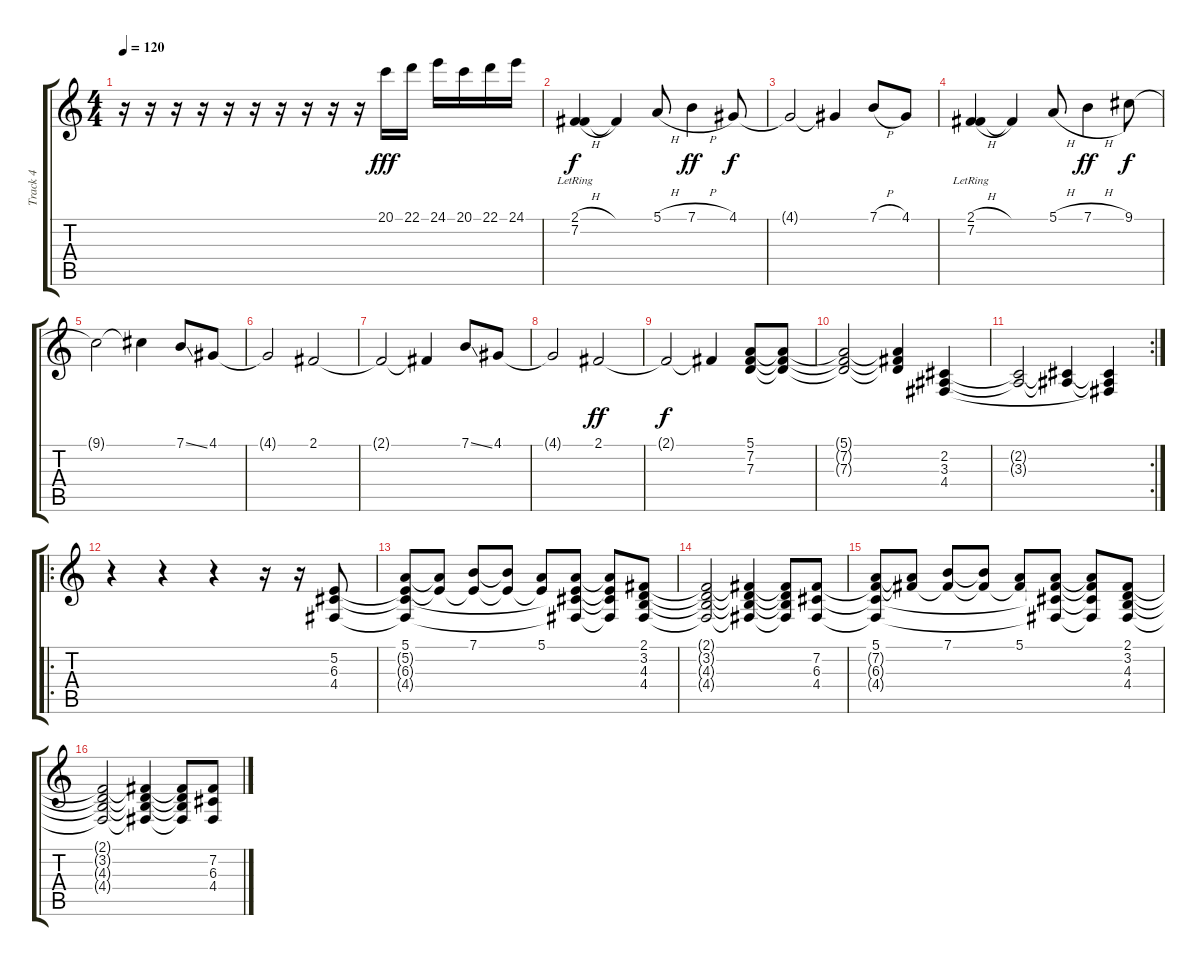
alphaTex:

\track ("Track 4" "Track 4") {instrument fx8scifi}
\staff {score tabs}
\tuning (E4 B3 G3 D3 A2 E2) {hide}
\ts (4 4)
\tempo 120
\clef g2
\ks c
r.16{dy f} r.16 r.16 r.16 r.16 r.16 r.16 r.16 r.16 r.16 20.1.16{dy fff} 22.1.16 24.1.16 20.1.16 22.1.16 24.1.16 |
(2.1{h} 7.2{lr}).4{dy f} 2.1{t}.4 5.1{h}.8 7.1{h}.4{dy ff} 4.1.8{dy f} |
4.1{t}.2 4.1{t}.4 7.1{h}.8 4.1.8 |
(2.1{h} 7.2{lr}).4 2.1{t}.4 5.1{h}.8 7.1{h}.4{dy ff} 9.1.8{dy f} |
9.1{t}.2 9.1{t}.4 7.1{ss}.8 4.1.8 |
4.1{t}.2 2.1.2 |
2.1{t}.2 2.1{t}.4 7.1{ss}.8 4.1.8 |
4.1{t}.2 2.1.2{dy ff} |
2.1{t}.2{dy f} 2.1{t}.4 (5.1 7.2 7.3).8 (5.1{t} 7.2{t} 7.3{t}).8 |
(5.1{t} 7.2{t} 7.3{t}).2 (5.1{t} 7.2{t} 7.3{t}).4 (2.2 3.3 4.4).4 |
\rc 2
(2.2{t} 3.3{t}).2 (2.2{t} 3.3{t}).4 (2.2{t} 3.3{t} 4.4{t}).4 |
\ro
r.4 r.4 r.4 r.16 r.16 (5.2 6.3 4.4).8 |
(5.1 5.2{t} 6.3{t} 4.4{t}).8 (5.1{t} 5.2{t}).8 (7.1 5.2{t}).8 (7.1{t} 5.2{t}).8 (5.1 5.2{t}).8 (5.1{t} 5.2{t} 6.3{t} 4.4{t}).8 (5.1{t} 5.2{t} 6.3{t} 4.4{t}).8 (2.1 3.2 4.3 4.4).8 |
(2.1{t} 3.2{t} 4.3{t} 4.4{t}).2 (2.1{t} 3.2{t} 4.3{t} 4.4{t}).4 (2.1{t} 3.2{t} 4.3{t} 4.4{t}).8 (7.2 6.3 4.4).8 |
(5.1 7.2{t} 6.3{t} 4.4{t}).8 (5.1{t} 7.2{t}).8 (7.1 7.2{t}).8 (7.1{t} 7.2{t}).8 (5.1 7.2{t}).8 (5.1{t} 7.2{t} 6.3{t} 4.4{t}).8 (5.1{t} 7.2{t} 6.3{t} 4.4{t}).8 (2.1 3.2 4.3 4.4).8 |
(2.1{t} 3.2{t} 4.3{t} 4.4{t}).2 (2.1{t} 3.2{t} 4.3{t} 4.4{t}).4 (2.1{t} 3.2{t} 4.3{t} 4.4{t}).8 (7.2 6.3 4.4).8
